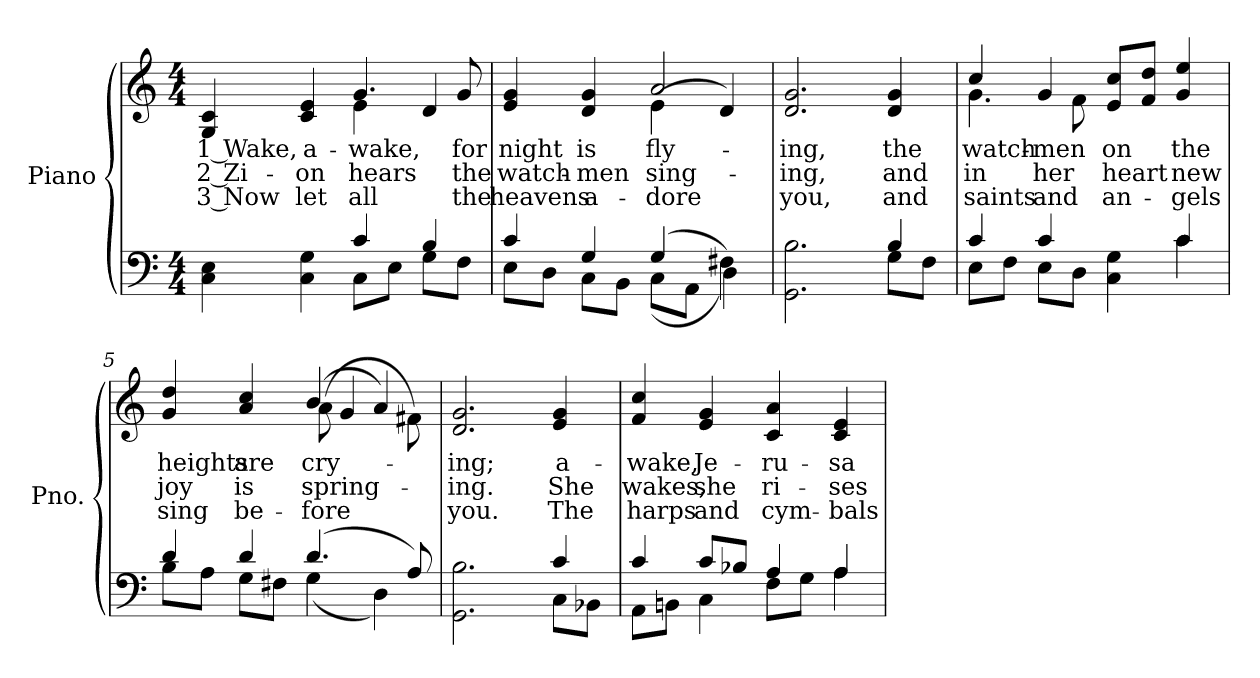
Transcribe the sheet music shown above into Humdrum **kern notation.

**kern	**kern	**text	**text	**text
*part2	*part1	*part1	*part1	*part1
*staff2	*staff1	*staff1	*staff1	*staff1
*I"Piano	*I"Piano	*	*	*
*I'Pno.	*I'Pno.	*	*	*
!!LO:PB:g=z
*clefF4	*clefG2	*	*	*
*k[]	*k[]	*	*	*
*C:	*C:	*	*	*
*M4/4	*M4/4	*	*	*
=1	=1	=1	=1	=1
*^	*	*	*	*
!	!	!	!LO:LY:b:color=#000000	!LO:LY:b:color=#000000	!LO:LY:b:color=#000000
*	*	*^	*	*	*
4Ci\ 4Ei	2ryy	4Gi/ 4ci	2ryy	1 Wake,	2 Zi-	3 Now
!	!	!	!	!LO:LY:b:color=#000000	!LO:LY:b:color=#000000	!LO:LY:b:color=#000000
4Ci\ 4Gi	.	4ci/ 4ei	.	a-	-on	let
!	!	!	!	!LO:LY:b:color=#000000	!LO:LY:b:color=#000000	!LO:LY:b:color=#000000
4ci/	8Ci\L	4.gi/	4ei\	-wake,	hears	all
.	8Ei\J	.	.	.	.	.
4Bi/	8Gi\L	.	4di/	.	.	.
!	!	!	!	!LO:LY:b:color=#000000	!LO:LY:b:color=#000000	!LO:LY:b:color=#000000
.	8Fi\J	8gi/	.	for	the	the
=2	=2	=2	=2	=2	=2	=2
!	!	!	!	!LO:LY:b:color=#000000	!LO:LY:b:color=#000000	!LO:LY:b:color=#000000
4ci/	8Ei\L	4ei/ 4gi	2ryy	night	watch-	heavens
.	8Di\J	.	.	.	.	.
!	!	!	!	!LO:LY:b:color=#000000	!LO:LY:b:color=#000000	!LO:LY:b:color=#000000
4Gi/	8Ci\L	4di/ 4gi	.	is	-men	a-
.	8BBi\J	.	.	.	.	.
!	!	!	!	!LO:LY:b:color=#000000	!LO:LY:b:color=#000000	!LO:LY:b:color=#000000
(4Gi/	(8Ci\L	2ai/	(4ei\	fly-	sing-	-dore
.	8AAi\J	.	.	.	.	.
4F#Xi\)	4Di\)	.	4di/)	.	.	.
*	*	*v	*v	*	*	*
=3	=3	=3	=3	=3	=3
*	*	*^	*	*	*
!	!	!	!	!LO:LY:b:color=#000000	!LO:LY:b:color=#000000	!LO:LY:b:color=#000000
*	*	*v	*v	*	*	*
2.GGi\ 2.Bi	2.ryy	2.di/ 2.gi	-ing,	-ing,	you,
!	!	!	!LO:LY:b:color=#000000	!LO:LY:b:color=#000000	!LO:LY:b:color=#000000
4Bi/	8Gi\L	4di/ 4gi	the	and	and
.	8Fi\J	.	.	.	.
!!LO:LB:g=z
=4	=4	=4	=4	=4	=4
!	!	!	!LO:LY:b:color=#000000	!LO:LY:b:color=#000000	!LO:LY:b:color=#000000
*	*	*^	*	*	*
4ci/	8Ei\L	4cci/	4.gi\	watch-	in	saints
.	8Fi\J	.	.	.	.	.
!	!	!	!	!LO:LY:b:color=#000000	!LO:LY:b:color=#000000	!LO:LY:b:color=#000000
4ci/	8Ei\L	4gi/	.	-men	her	and
.	8Di\J	.	8fi\	.	.	.
!	!	!	!	!LO:LY:b:color=#000000	!LO:LY:b:color=#000000	!LO:LY:b:color=#000000
4Ci\ 4Gi	4ryy	8ei/ 8cci/L	2ryy	on	heart	an-
.	.	8fi/ 8ddi/J	.	.	.	.
!	!	!	!	!LO:LY:b:color=#000000	!LO:LY:b:color=#000000	!LO:LY:b:color=#000000
4ci/	4ci\	4gi/ 4eei	.	the	new	-gels
=5	=5	=5	=5	=5	=5	=5
!	!	!	!	!LO:LY:b:color=#000000	!LO:LY:b:color=#000000	!LO:LY:b:color=#000000
4di/	8Bi\L	4gi/ 4ddi	2ryy	heights	joy	sing
.	8Ai\J	.	.	.	.	.
!	!	!	!	!LO:LY:b:color=#000000	!LO:LY:b:color=#000000	!LO:LY:b:color=#000000
4di/	8Gi\L	4ai/ 4cci	.	are	is	be-
.	8F#Xi\J	.	.	.	.	.
!	!	!	!	!LO:LY:b:color=#000000	!LO:LY:b:color=#000000	!LO:LY:b:color=#000000
(4.di/	(4Gi\	(4bi/	(8ai\	cry-	spring-	-fore
.	.	.	4gi/	.	.	.
.	4Di\)	4ai/)	.	.	.	.
8Ai/)	.	.	8f#Xi\)	.	.	.
*	*	*v	*v	*	*	*
=6	=6	=6	=6	=6	=6
*	*	*^	*	*	*
!	!	!	!	!LO:LY:b:color=#000000	!LO:LY:b:color=#000000	!LO:LY:b:color=#000000
*	*	*v	*v	*	*	*
2.GGi\ 2.Bi	2.ryy	2.di/ 2.gi	-ing;	-ing.	you.
!	!	!	!LO:LY:b:color=#000000	!LO:LY:b:color=#000000	!LO:LY:b:color=#000000
4ci/	8Ci\L	4ei/ 4gi	a-	She	The
.	8BB-Xi\J	.	.	.	.
!!LO:LB:g=z
=7	=7	=7	=7	=7	=7
!	!	!	!LO:LY:b:color=#000000	!LO:LY:b:color=#000000	!LO:LY:b:color=#000000
4ci/	8AAi\L	4fi/ 4cci	-wake,	wakes,	harps
.	8BBni\J	.	.	.	.
!	!	!	!LO:LY:b:color=#000000	!LO:LY:b:color=#000000	!LO:LY:b:color=#000000
8ci/L	4Ci\	4ei/ 4gi	Je-	she	and
8B-Xi/J	.	.	.	.	.
!	!	!	!LO:LY:b:color=#000000	!LO:LY:b:color=#000000	!LO:LY:b:color=#000000
4Ai/	8Fi\L	4ci/ 4ai	-ru-	ri-	cym-
.	8Gi\J	.	.	.	.
!	!	!	!LO:LY:b:color=#000000	!LO:LY:b:color=#000000	!LO:LY:b:color=#000000
4Ai/	4Ai\	4ci/ 4ei	-sa-	-ses	-bals
*v	*v	*	*	*	*
=	=	=	=	=
*-	*-	*-	*-	*-
